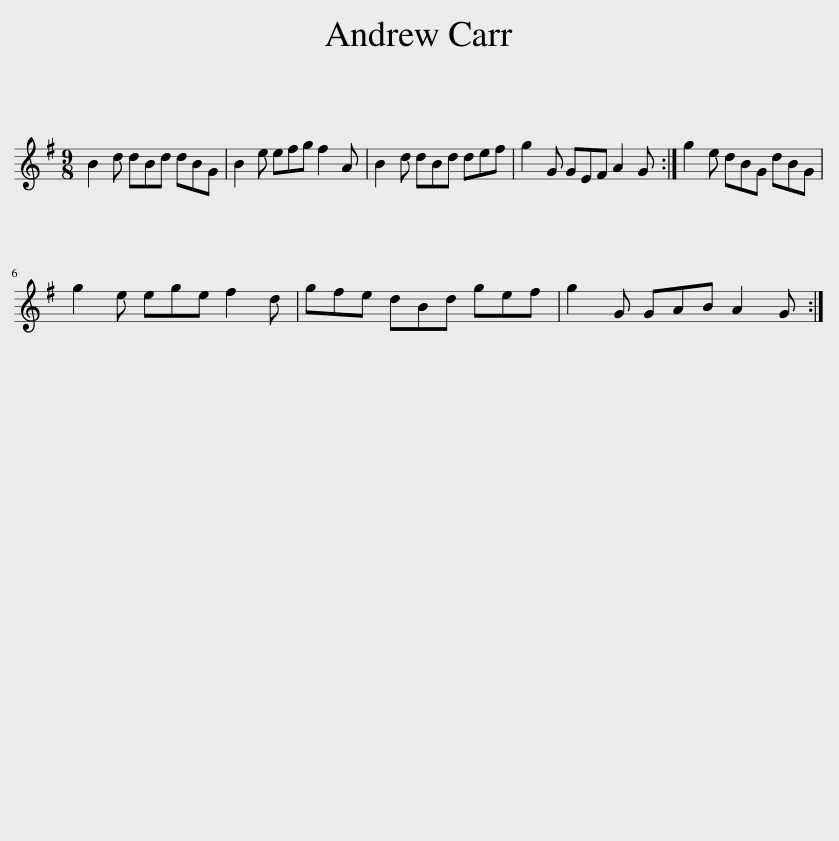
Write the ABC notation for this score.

X:1
L:1/8
M:9/8
I:linebreak $
K:G
V:1 treble
V:1
 B2 d dBd dBG | B2 e efg f2 A | B2 d dBd def | g2 G GEF A2 G :| g2 e dBG dBG |$ %5
 g2 e ege f2 d | gfe dBd gef | g2 G GAB A2 G :| %8
